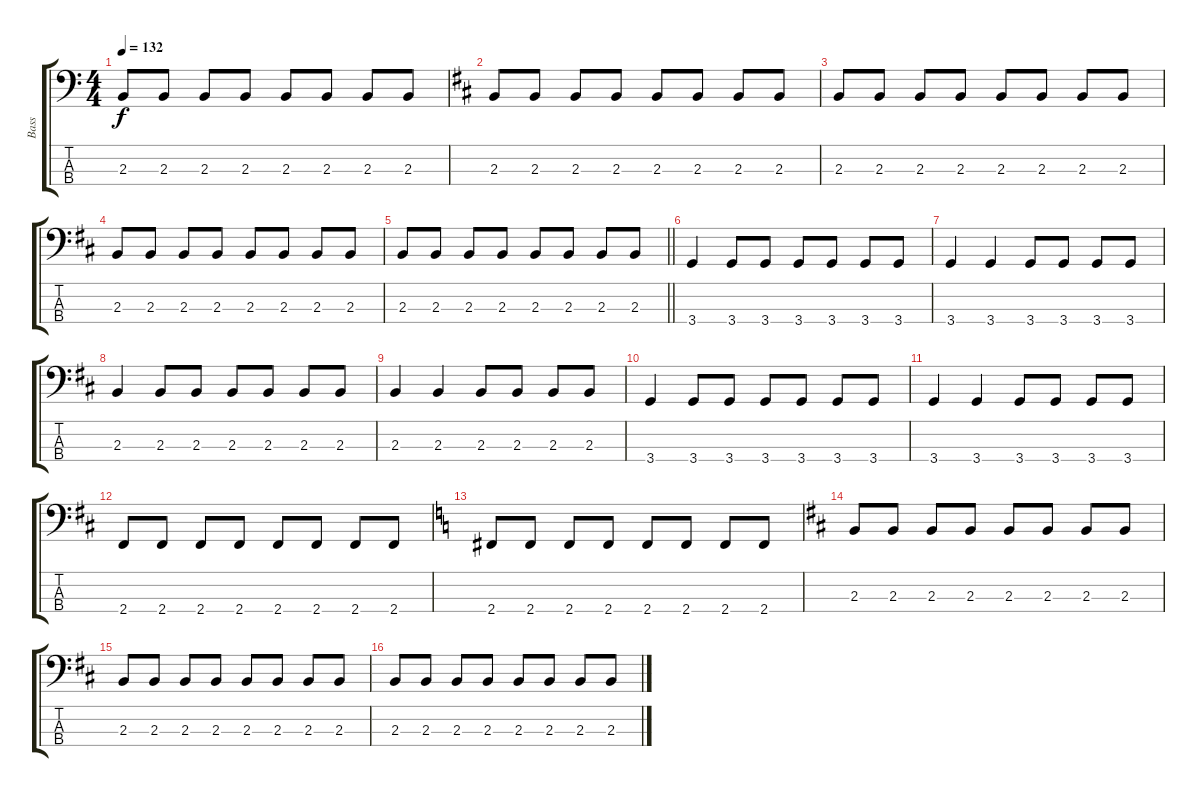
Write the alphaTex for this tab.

\track ("Bass" "Bass") {instrument electricbassfinger}
\staff {score tabs}
\tuning (G2 D2 A1 E1) {hide}
\ts (4 4)
\tempo 132
\clef f4
\ks c
2.3.8{dy f} 2.3.8 2.3.8 2.3.8 2.3.8 2.3.8 2.3.8 2.3.8 |
\ks d
2.3.8 2.3.8 2.3.8 2.3.8 2.3.8 2.3.8 2.3.8 2.3.8 |
2.3.8 2.3.8 2.3.8 2.3.8 2.3.8 2.3.8 2.3.8 2.3.8 |
2.3.8 2.3.8 2.3.8 2.3.8 2.3.8 2.3.8 2.3.8 2.3.8 |
\barLineRight lightlight
2.3.8 2.3.8 2.3.8 2.3.8 2.3.8 2.3.8 2.3.8 2.3.8 |
3.4.4 3.4.8 3.4.8 3.4.8 3.4.8 3.4.8 3.4.8 |
3.4.4 3.4.4 3.4.8 3.4.8 3.4.8 3.4.8 |
2.3.4 2.3.8 2.3.8 2.3.8 2.3.8 2.3.8 2.3.8 |
2.3.4 2.3.4 2.3.8 2.3.8 2.3.8 2.3.8 |
3.4.4 3.4.8 3.4.8 3.4.8 3.4.8 3.4.8 3.4.8 |
3.4.4 3.4.4 3.4.8 3.4.8 3.4.8 3.4.8 |
2.4.8 2.4.8 2.4.8 2.4.8 2.4.8 2.4.8 2.4.8 2.4.8 |
\ks c
2.4.8 2.4.8 2.4.8 2.4.8 2.4.8 2.4.8 2.4.8 2.4.8 |
\ks d
2.3.8 2.3.8 2.3.8 2.3.8 2.3.8 2.3.8 2.3.8 2.3.8 |
2.3.8 2.3.8 2.3.8 2.3.8 2.3.8 2.3.8 2.3.8 2.3.8 |
2.3.8 2.3.8 2.3.8 2.3.8 2.3.8 2.3.8 2.3.8 2.3.8
